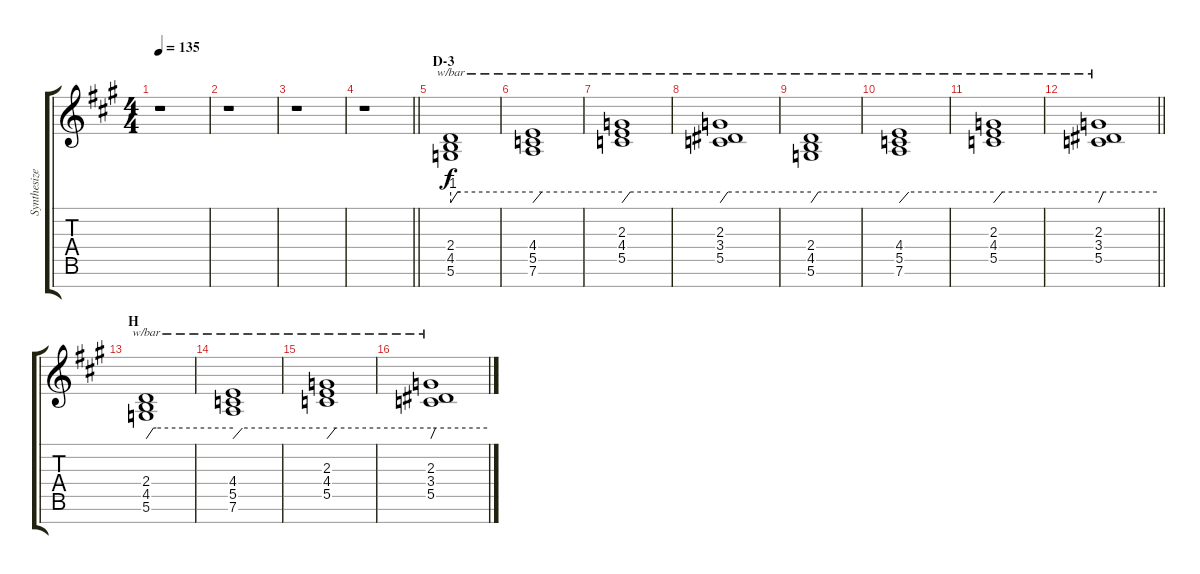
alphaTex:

\track ("Synthesizer" "Synthesize") {instrument fx4atmosphere}
\staff {score tabs}
\tuning (E5 B4 G4 D4 A3 E3 B2) {hide}
\ts (4 4)
\tempo 135
\clef g2
\ks a
r.1{dy f} |
r.1 |
r.1 |
\barLineRight lightlight
r.1 |
\section ("" "D-3")
(2.4 4.5 5.6).1{tbe (custom default 0 -4 5 0 7 0 60 0)} |
(4.4 5.5 7.6).1{tbe (custom default 0 -4 6 0 60 0)} |
(2.3 4.4 5.5).1{tbe (custom default 0 -4 5 0 60 0)} |
(2.3 3.4 5.5).1{tbe (custom default 0 -4 5 0 60 0)} |
(2.4 4.5 5.6).1{tbe (custom default 0 -4 5 0 7 0 60 0)} |
(4.4 5.5 7.6).1{tbe (custom default 0 -4 6 0 60 0)} |
(2.3 4.4 5.5).1{tbe (custom default 0 -4 5 0 60 0)} |
\barLineRight lightlight
(2.3 3.4 5.5).1{tbe (custom default 0 -4 5 0 60 0)} |
\section ("" "H")
(2.4 4.5 5.6).1{tbe (custom default 0 -4 5 0 7 0 60 0)} |
(4.4 5.5 7.6).1{tbe (custom default 0 -4 6 0 60 0)} |
(2.3 4.4 5.5).1{tbe (custom default 0 -4 5 0 60 0)} |
(2.3 3.4 5.5).1{tbe (custom default 0 -4 5 0 60 0)}
